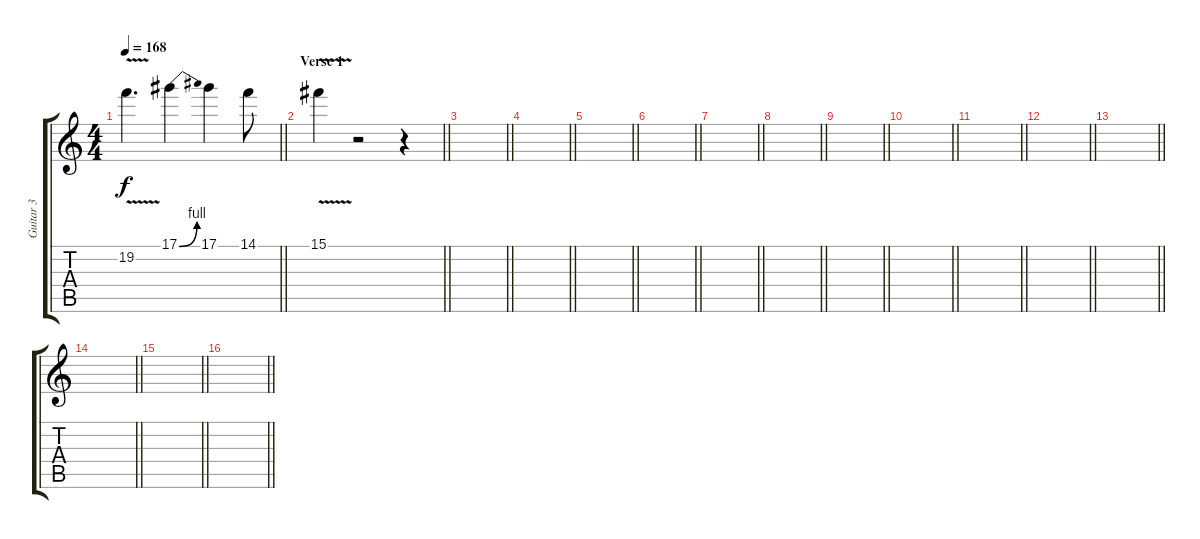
\track ("Guitar 3" "Guitar 3") {instrument distortionguitar}
\staff {score tabs}
\tuning (Eb4 Bb3 Gb3 Db3 Ab2 Eb2) {hide}
\ts (4 4)
\tempo 168
\clef g2
\barLineRight lightlight
\ks c
19.2{v}.4{d dy f} 17.1{be (bend 0 0 60 4)}.4 17.1.4 14.1.8 |
\section ("" "Verse 1")
\barLineRight lightlight
15.1{v}.4 r.2 r.4 |
\barLineRight lightlight
|
\barLineRight lightlight
|
\barLineRight lightlight
|
\barLineRight lightlight
|
\barLineRight lightlight
|
\barLineRight lightlight
|
\barLineRight lightlight
|
\barLineRight lightlight
|
\barLineRight lightlight
|
\barLineRight lightlight
|
\barLineRight lightlight
|
\barLineRight lightlight
|
\barLineRight lightlight
|
\barLineRight lightlight
